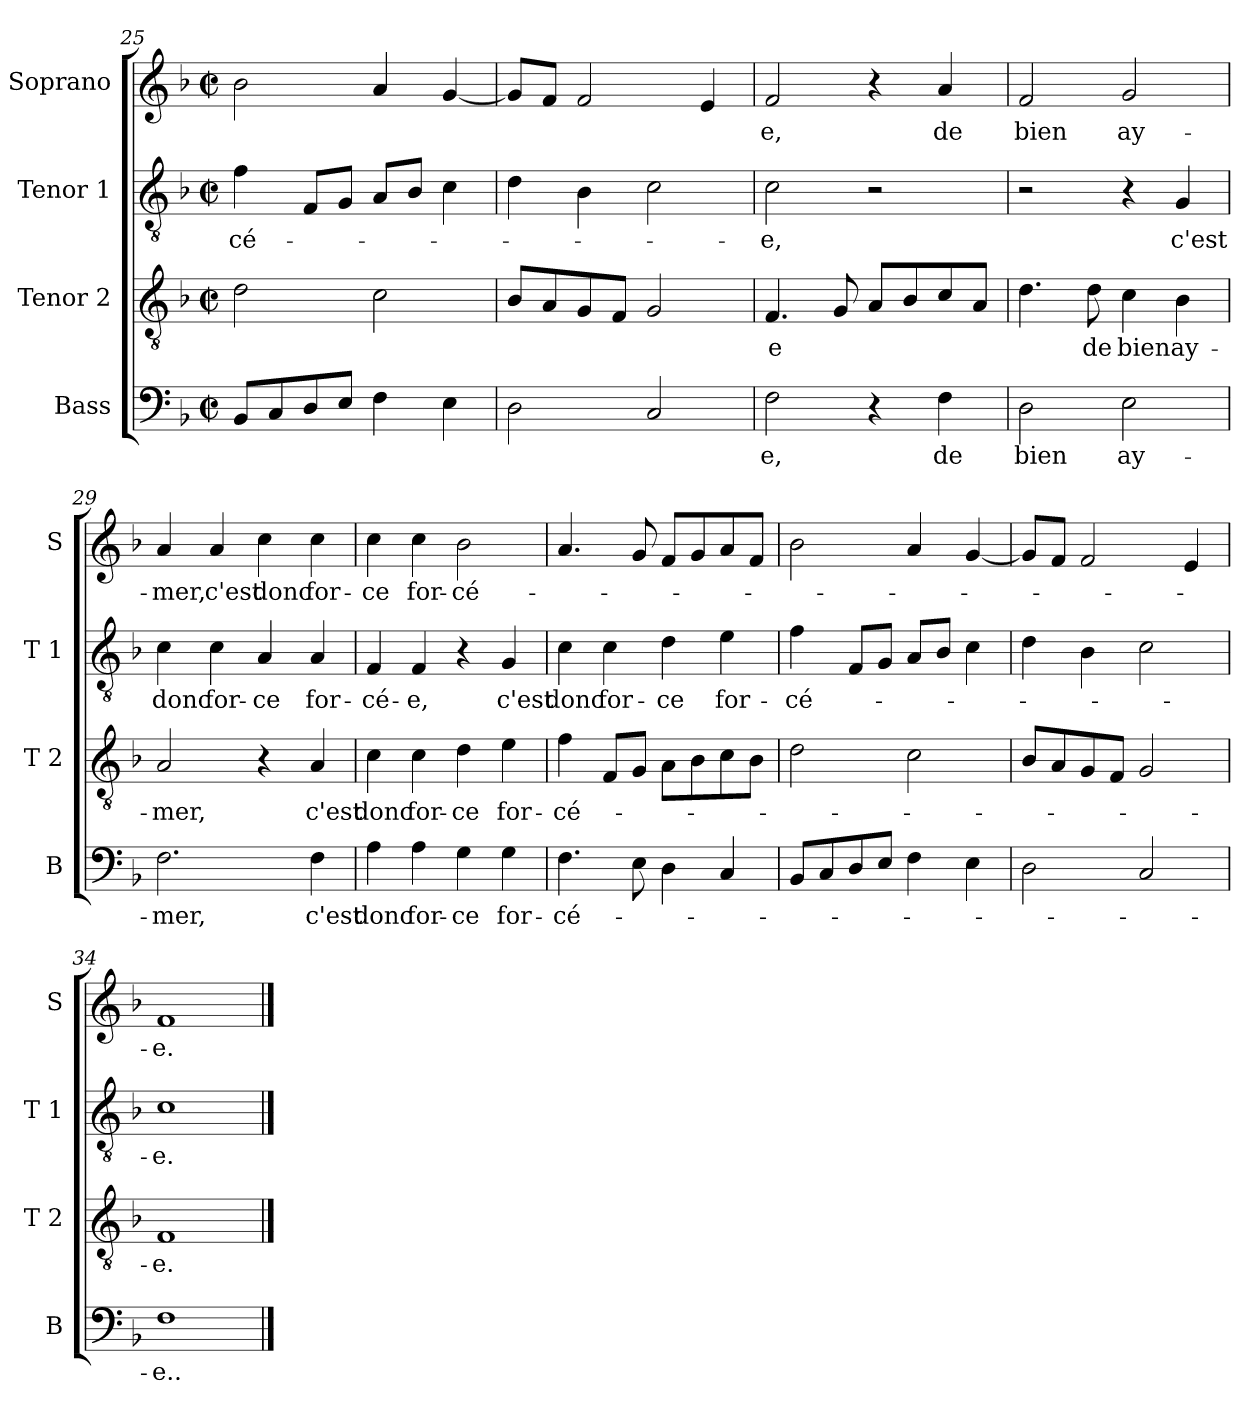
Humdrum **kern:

**kern	**text	**kern	**text	**kern	**text	**kern	**text
*part4	*part4	*part3	*part3	*part2	*part2	*part1	*part1
*staff4	*staff4	*staff3	*staff3	*staff2	*staff2	*staff1	*staff1
*I"Bass	*	*I"Tenor 2	*	*I"Tenor 1	*	*I"Soprano	*
*I'B	*	*I'T 2	*	*I'T 1	*	*I'S	*
!!LO:PB:g=z
*clefF4	*	*clefGv2	*	*clefGv2	*	*clefG2	*
*k[b-]	*	*k[b-]	*	*k[b-]	*	*k[b-]	*
*F:	*	*F:	*	*F:	*	*F:	*
*M2/2	*	*M2/2	*	*M2/2	*	*M2/2	*
*met(c|)	*	*met(c|)	*	*met(c|)	*	*met(c|)	*
=25	=25	=25	=25	=25	=25	=25	=25
!	!	!	!	!	!LO:LY:b	!	!
8BB-/L	.	2d\	.	4f\	-cé-	2b-\	.
8C/	.	.	.	.	.	.	.
8D/	.	.	.	8F/L	.	.	.
8E/J	.	.	.	8G/J	.	.	.
4F\	.	2c\	.	8A/L	.	4a/	.
.	.	.	.	8B-/J	.	.	.
4E\	.	.	.	4c\	.	[4g/	.
=26	=26	=26	=26	=26	=26	=26	=26
2D\	.	8B-/L	.	4d\	.	8g/L]	.
.	.	8A/	.	.	.	8f/J	.
.	.	8G/	.	4B-\	.	2f/	.
.	.	8F/J	.	.	.	.	.
2C/	.	2G/	.	2c\	.	.	.
.	.	.	.	.	.	4e/	.
=27	=27	=27	=27	=27	=27	=27	=27
!	!LO:LY:b	!	!LO:LY:b	!	!LO:LY:b	!	!LO:LY:b
2F\	-e,	4.F/	-e	2c\	-e,	2f/	-e,
.	.	8G/	.	.	.	.	.
4r	.	8A/L	.	2r	.	4r	.
.	.	8B-/	.	.	.	.	.
!	!LO:LY:b	!	!	!	!	!	!LO:LY:b
4F\	de	8c/	.	.	.	4a/	de
.	.	8A/J	.	.	.	.	.
=28	=28	=28	=28	=28	=28	=28	=28
!	!LO:LY:b	!	!	!	!	!	!LO:LY:b
2D\	bien	4.d\	.	2r	.	2f/	bien
!	!	!	!LO:LY:b	!	!	!	!
.	.	8d\	de	.	.	.	.
!	!LO:LY:b	!	!LO:LY:b	!	!	!	!LO:LY:b
2E\	ay-	4c\	bien	4r	.	2g/	ay-
!	!	!	!LO:LY:b	!	!LO:LY:b	!	!
.	.	4B-\	ay-	4G/	c'est	.	.
=29	=29	=29	=29	=29	=29	=29	=29
!	!LO:LY:b	!	!LO:LY:b	!	!LO:LY:b	!	!LO:LY:b
2.F\	-mer,	2A/	-mer,	4c\	donc	4a/	-mer,
!	!	!	!	!	!LO:LY:b	!	!LO:LY:b
.	.	.	.	4c\	for-	4a/	c'est
!	!	!	!	!	!LO:LY:b	!	!LO:LY:b
.	.	4r	.	4A/	-ce	4cc\	donc
!	!LO:LY:b	!	!LO:LY:b	!	!LO:LY:b	!	!LO:LY:b
4F\	c'est	4A/	c'est	4A/	for-	4cc\	for-
!!LO:LB:g=z
=30	=30	=30	=30	=30	=30	=30	=30
!	!LO:LY:b	!	!LO:LY:b	!	!LO:LY:b	!	!LO:LY:b
4A\	donc	4c\	donc	4F/	-cé-	4cc\	-ce
!	!LO:LY:b	!	!LO:LY:b	!	!LO:LY:b	!	!LO:LY:b
4A\	for-	4c\	for-	4F/	-e,	4cc\	for-
!	!LO:LY:b	!	!LO:LY:b	!	!	!	!LO:LY:b
4G\	-ce	4d\	-ce	4r	.	2b-\	-cé-
!	!LO:LY:b	!	!LO:LY:b	!	!LO:LY:b	!	!
4G\	for-	4e\	for-	4G/	c'est	.	.
=31	=31	=31	=31	=31	=31	=31	=31
!	!LO:LY:b	!	!LO:LY:b	!	!LO:LY:b	!	!
4.F\	-cé-	4f\	-cé-	4c\	donc	4.a/	.
!	!	!	!	!	!LO:LY:b	!	!
.	.	8F/L	.	4c\	for-	.	.
8E\	.	8G/J	.	.	.	8g/	.
!	!	!	!	!	!LO:LY:b	!	!
4D\	.	8A\L	.	4d\	-ce	8f/L	.
.	.	8B-\	.	.	.	8g/	.
!	!	!	!	!	!LO:LY:b	!	!
4C/	.	8c\	.	4e\	for-	8a/	.
.	.	8B-\J	.	.	.	8f/J	.
=32	=32	=32	=32	=32	=32	=32	=32
!	!	!	!	!	!LO:LY:b	!	!
8BB-/L	.	2d\	.	4f\	-cé-	2b-\	.
8C/	.	.	.	.	.	.	.
8D/	.	.	.	8F/L	.	.	.
8E/J	.	.	.	8G/J	.	.	.
4F\	.	2c\	.	8A/L	.	4a/	.
.	.	.	.	8B-/J	.	.	.
4E\	.	.	.	4c\	.	[4g/	.
=33	=33	=33	=33	=33	=33	=33	=33
2D\	.	8B-/L	.	4d\	.	8g/L]	.
.	.	8A/	.	.	.	8f/J	.
.	.	8G/	.	4B-\	.	2f/	.
.	.	8F/J	.	.	.	.	.
2C/	.	2G/	.	2c\	.	.	.
.	.	.	.	.	.	4e/	.
=34	=34	=34	=34	=34	=34	=34	=34
!	!LO:LY:b	!	!LO:LY:b	!	!LO:LY:b	!	!LO:LY:b
1F	-e..	1F	-e.	1c	-e.	1f	-e.
==	==	==	==	==	==	==	==
*-	*-	*-	*-	*-	*-	*-	*-
